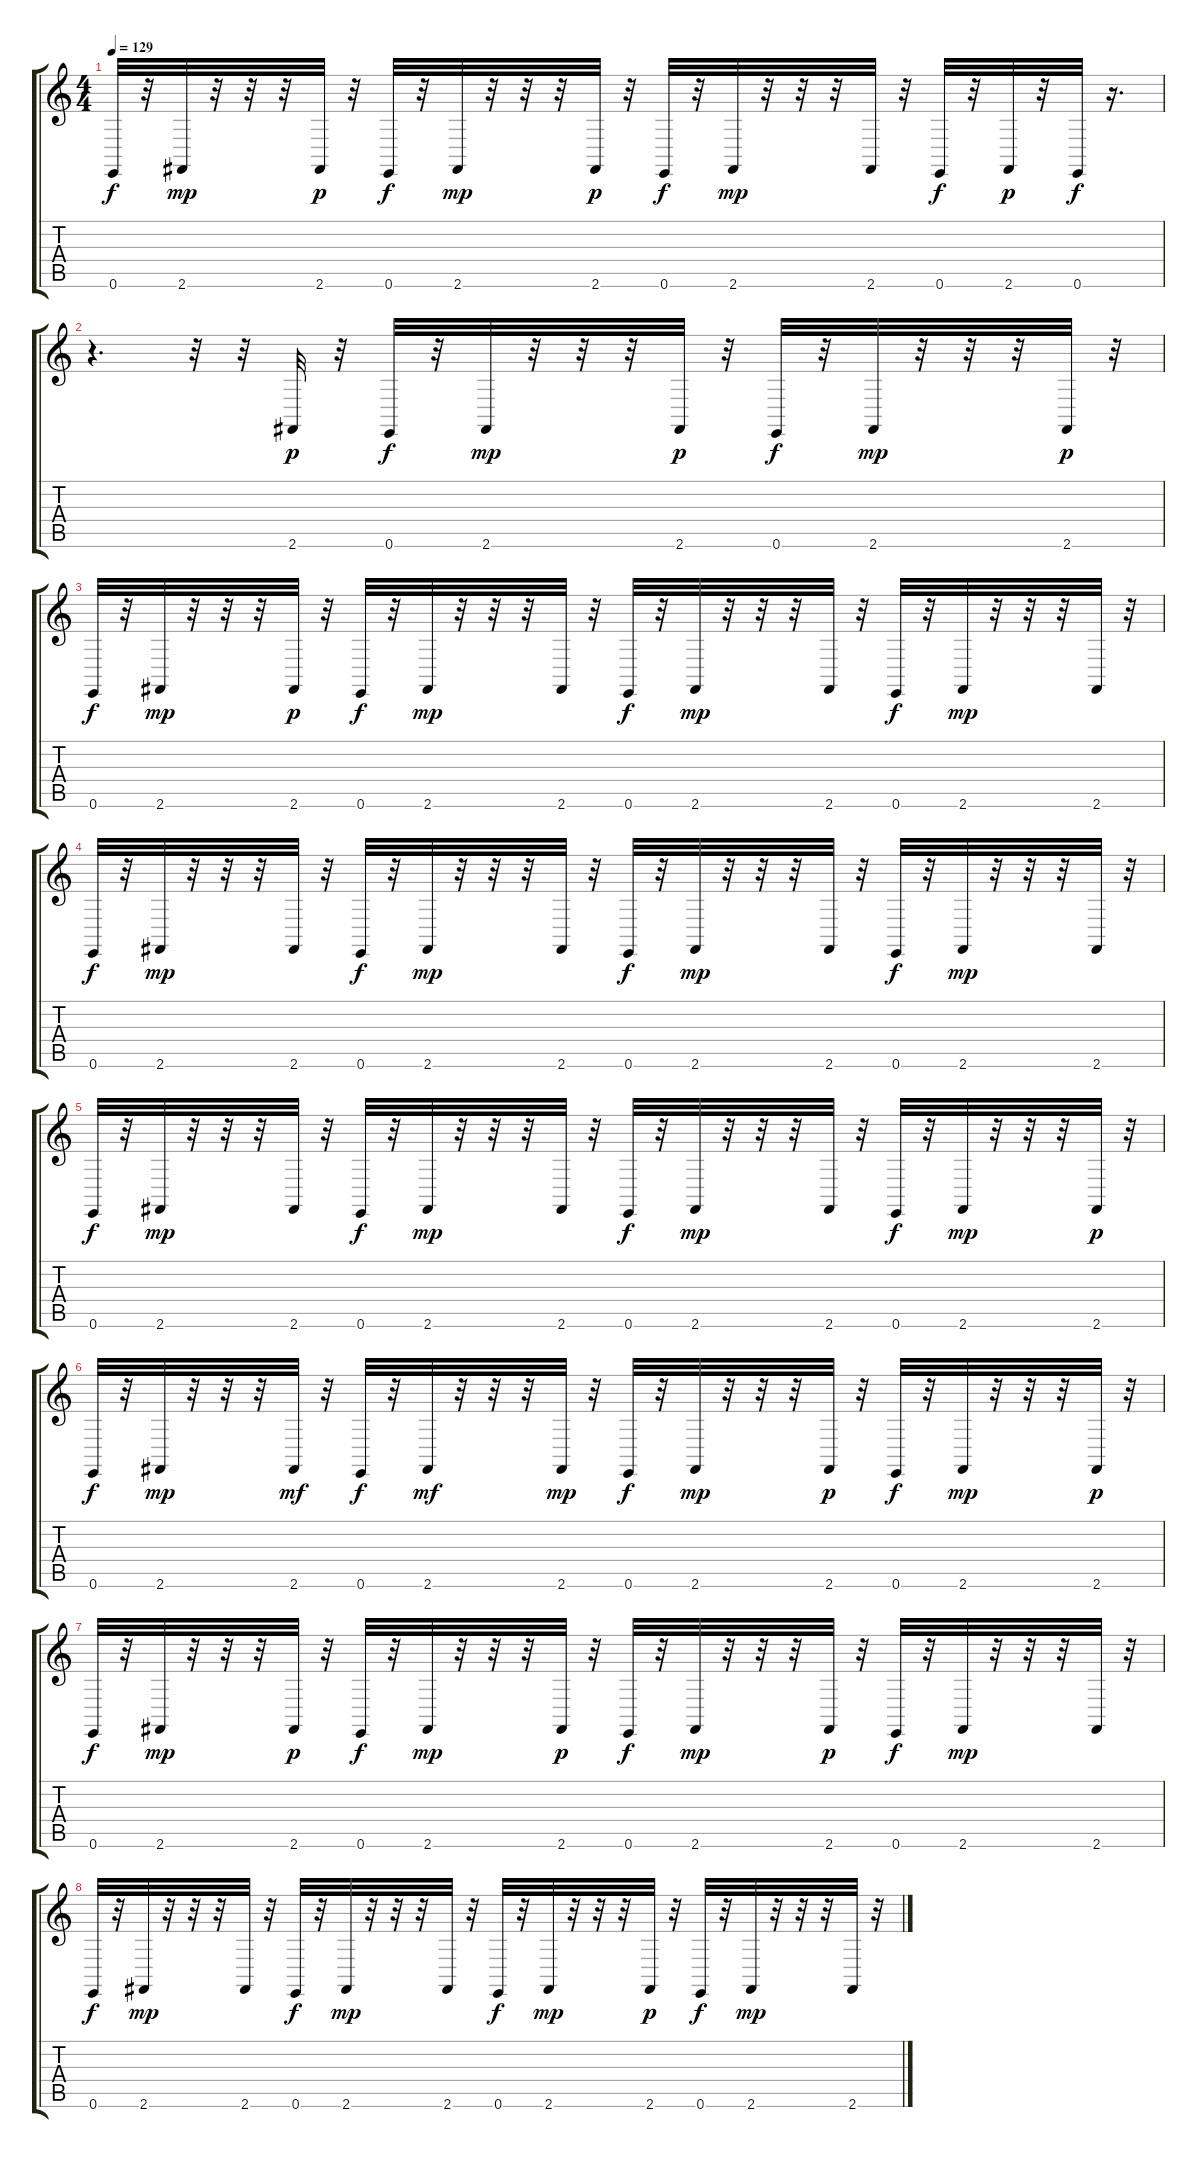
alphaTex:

\track "" {instrument acousticgrandpiano}
\staff {score tabs}
\tuning (E4 B3 G3 D3 A2 E2) {hide}
\ts (4 4)
\tempo 129
\clef g2
\ks c
0.6.32{dy f} r.32 2.6.32{dy mp} r.32 r.32 r.32 2.6.32{dy p} r.32 0.6.32{dy f} r.32 2.6.32{dy mp} r.32 r.32 r.32 2.6.32{dy p} r.32 0.6.32{dy f} r.32 2.6.32{dy mp} r.32 r.32 r.32 2.6.32 r.32 0.6.32{dy f} r.32 2.6.32{dy p} r.32 0.6.32{dy f} r.16{d} |
r.4{d} r.32 r.32 2.6.32{dy p} r.32 0.6.32{dy f} r.32 2.6.32{dy mp} r.32 r.32 r.32 2.6.32{dy p} r.32 0.6.32{dy f} r.32 2.6.32{dy mp} r.32 r.32 r.32 2.6.32{dy p} r.32 |
0.6.32{dy f} r.32 2.6.32{dy mp} r.32 r.32 r.32 2.6.32{dy p} r.32 0.6.32{dy f} r.32 2.6.32{dy mp} r.32 r.32 r.32 2.6.32 r.32 0.6.32{dy f} r.32 2.6.32{dy mp} r.32 r.32 r.32 2.6.32 r.32 0.6.32{dy f} r.32 2.6.32{dy mp} r.32 r.32 r.32 2.6.32 r.32 |
0.6.32{dy f} r.32 2.6.32{dy mp} r.32 r.32 r.32 2.6.32 r.32 0.6.32{dy f} r.32 2.6.32{dy mp} r.32 r.32 r.32 2.6.32 r.32 0.6.32{dy f} r.32 2.6.32{dy mp} r.32 r.32 r.32 2.6.32 r.32 0.6.32{dy f} r.32 2.6.32{dy mp} r.32 r.32 r.32 2.6.32 r.32 |
0.6.32{dy f} r.32 2.6.32{dy mp} r.32 r.32 r.32 2.6.32 r.32 0.6.32{dy f} r.32 2.6.32{dy mp} r.32 r.32 r.32 2.6.32 r.32 0.6.32{dy f} r.32 2.6.32{dy mp} r.32 r.32 r.32 2.6.32 r.32 0.6.32{dy f} r.32 2.6.32{dy mp} r.32 r.32 r.32 2.6.32{dy p} r.32 |
0.6.32{dy f} r.32 2.6.32{dy mp} r.32 r.32 r.32 2.6.32{dy mf} r.32 0.6.32{dy f} r.32 2.6.32{dy mf} r.32 r.32 r.32 2.6.32{dy mp} r.32 0.6.32{dy f} r.32 2.6.32{dy mp} r.32 r.32 r.32 2.6.32{dy p} r.32 0.6.32{dy f} r.32 2.6.32{dy mp} r.32 r.32 r.32 2.6.32{dy p} r.32 |
0.6.32{dy f} r.32 2.6.32{dy mp} r.32 r.32 r.32 2.6.32{dy p} r.32 0.6.32{dy f} r.32 2.6.32{dy mp} r.32 r.32 r.32 2.6.32{dy p} r.32 0.6.32{dy f} r.32 2.6.32{dy mp} r.32 r.32 r.32 2.6.32{dy p} r.32 0.6.32{dy f} r.32 2.6.32{dy mp} r.32 r.32 r.32 2.6.32 r.32 |
0.6.32{dy f} r.32 2.6.32{dy mp} r.32 r.32 r.32 2.6.32 r.32 0.6.32{dy f} r.32 2.6.32{dy mp} r.32 r.32 r.32 2.6.32 r.32 0.6.32{dy f} r.32 2.6.32{dy mp} r.32 r.32 r.32 2.6.32{dy p} r.32 0.6.32{dy f} r.32 2.6.32{dy mp} r.32 r.32 r.32 2.6.32 r.32
